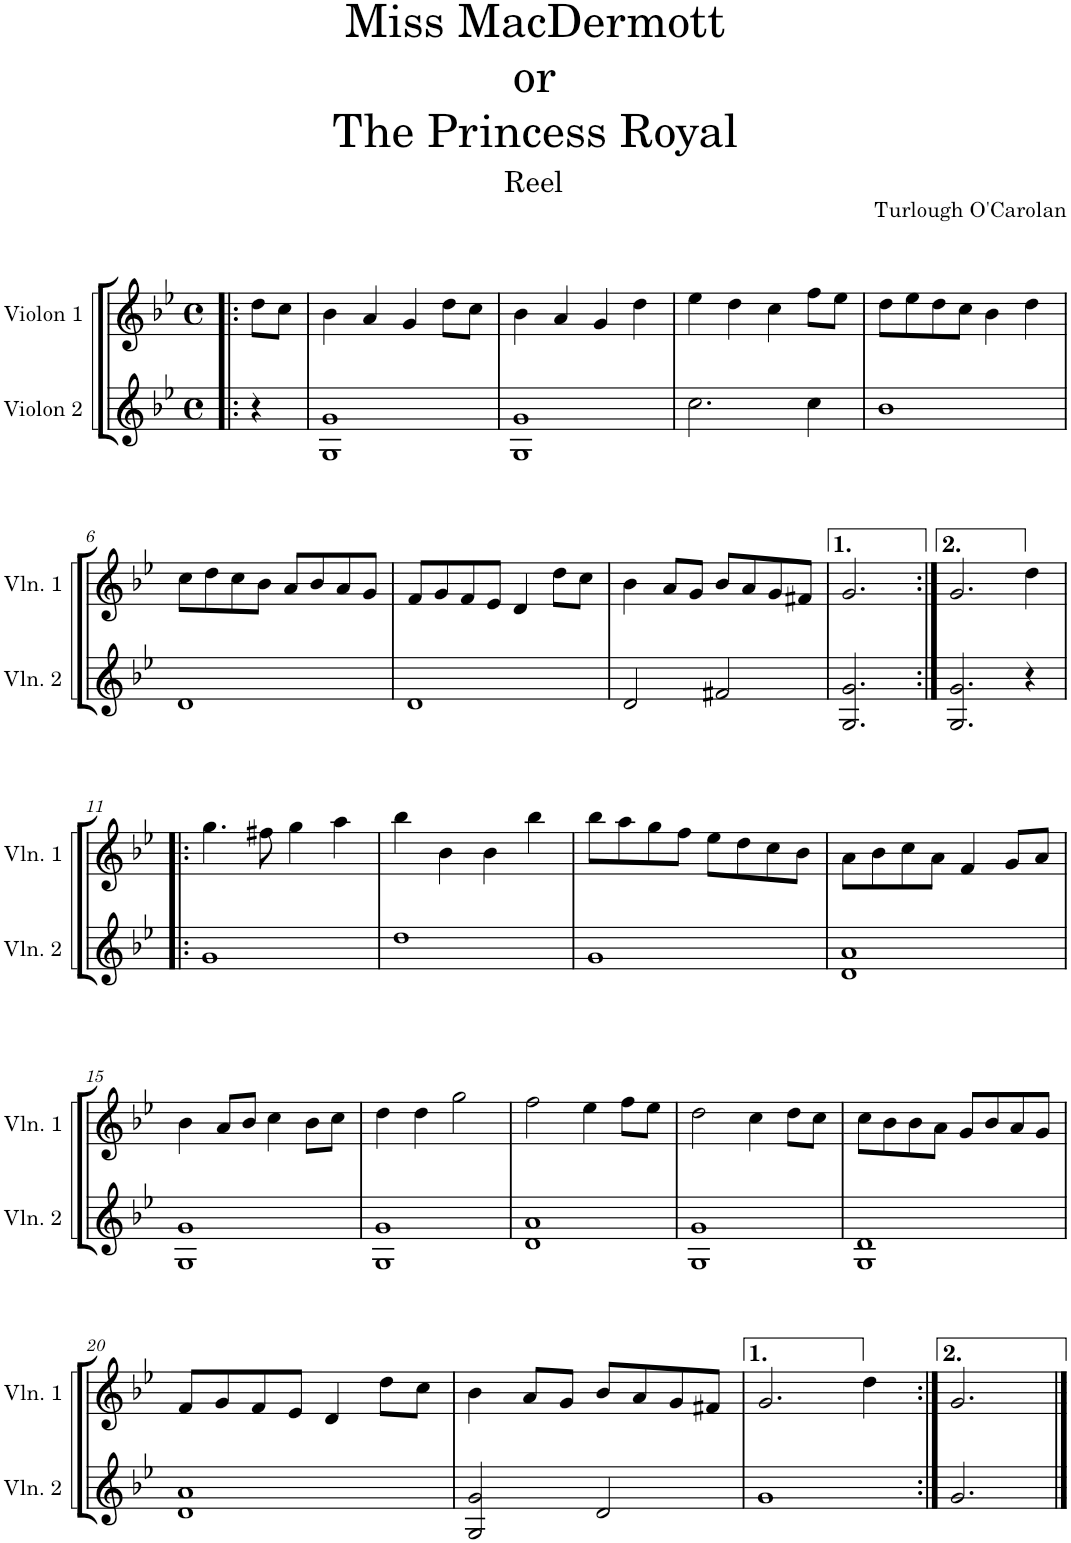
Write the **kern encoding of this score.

**kern	**kern
*part2	*part1
*staff2	*staff1
*I"Violon 2	*I"Violon 1
*I'Vln. 2	*I'Vln. 1
*clefG2	*clefG2
*k[b-e-]	*k[b-e-]
*M4/4	*M4/4
*met(c)	*met(c)
=1!|:	=1!|:
4r	8dd\L
.	8cc\J
=2	=2
1G 1g	4b-\
.	4a/
.	4g/
.	8dd\L
.	8cc\J
=3	=3
1G 1g	4b-\
.	4a/
.	4g/
.	4dd\
=4	=4
2.cc\	4ee-\
.	4dd\
.	4cc\
4cc\	8ff\L
.	8ee-\J
=5	=5
1b-	8dd\L
.	8ee-\
.	8dd\
.	8cc\J
.	4b-\
.	4dd\
!!LO:LB:g=z
=6	=6
1d	8cc\L
.	8dd\
.	8cc\
.	8b-\J
.	8a/L
.	8b-/
.	8a/
.	8g/J
=7	=7
1d	8f/L
.	8g/
.	8f/
.	8e-/J
.	4d/
.	8dd\L
.	8cc\J
=8	=8
2d/	4b-\
.	8a/L
.	8g/J
2f#X/	8b-/L
.	8a/
.	8g/
.	8f#X/J
=9	=9
2.G/ 2.g/	2.g/
=10:|!	=10:|!
2.G/ 2.g/	2.g/
4r	4dd\
!!LO:LB:g=z
=11!|:	=11!|:
1g	4.gg\
.	8ff#X\
.	4gg\
.	4aa\
=12	=12
1dd	4bb-\
.	4b-\
.	4b-\
.	4bb-\
=13	=13
1g	8bb-\L
.	8aa\
.	8gg\
.	8ff\J
.	8ee-\L
.	8dd\
.	8cc\
.	8b-\J
=14	=14
1d 1a	8a\L
.	8b-\
.	8cc\
.	8a\J
.	4f/
.	8g/L
.	8a/J
!!LO:LB:g=z
=15	=15
1G 1g	4b-\
.	8a/L
.	8b-/J
.	4cc\
.	8b-\L
.	8cc\J
=16	=16
1G 1g	4dd\
.	4dd\
.	2gg\
=17	=17
1d 1a	2ff\
.	4ee-\
.	8ff\L
.	8ee-\J
=18	=18
1G 1g	2dd\
.	4cc\
.	8dd\L
.	8cc\J
=19	=19
1G 1d	8cc\L
.	8b-\
.	8b-\
.	8a\J
.	8g/L
.	8b-/
.	8a/
.	8g/J
!!LO:LB:g=z
=20	=20
1d 1a	8f/L
.	8g/
.	8f/
.	8e-/J
.	4d/
.	8dd\L
.	8cc\J
=21	=21
2G/ 2g/	4b-\
.	8a/L
.	8g/J
2d/	8b-/L
.	8a/
.	8g/
.	8f#X/J
=22	=22
1g	2.g/
.	4dd\
=23:|!	=23:|!
2.g/	2.g/
==	==
*-	*-
